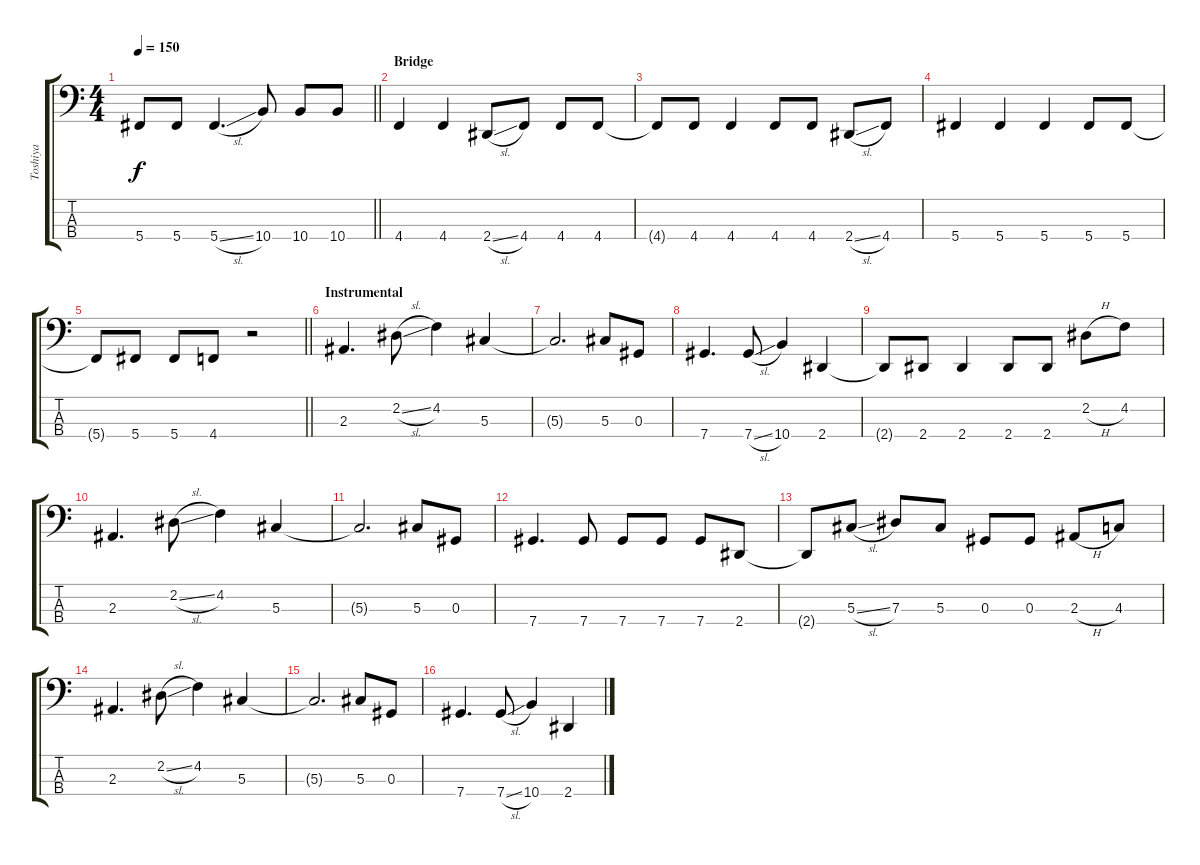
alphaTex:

\track ("Toshiya" "Toshiya") {instrument electricbassfinger}
\staff {score tabs}
\tuning (Gb2 Db2 Ab1 Db1) {hide}
\ts (4 4)
\tempo 150
\clef f4
\barLineRight lightlight
\ks c
5.4{t}.8{dy f} 5.4.8 5.4{sl}.4{d} 10.4.8 10.4.8 10.4.8 |
\section ("" "Bridge")
4.4.4 4.4.4 2.4{sl}.8 4.4.8 4.4.8 4.4.8 |
4.4{t}.8 4.4.8 4.4.4 4.4.8 4.4.8 2.4{sl}.8 4.4.8 |
5.4.4 5.4.4 5.4.4 5.4.8 5.4.8 |
\barLineRight lightlight
5.4{t}.8 5.4.8 5.4.8 4.4.8 r.2 |
\section ("" "Instrumental")
2.3.4{d} 2.2{sl}.8 4.2.4 5.3.4 |
5.3{t}.2{d} 5.3.8 0.3.8 |
7.4.4{d} 7.4{sl}.8 10.4.4 2.4.4 |
2.4{t}.8 2.4.8 2.4.4 2.4.8 2.4.8 2.2{h}.8 4.2.8 |
2.3.4{d} 2.2{sl}.8 4.2.4 5.3.4 |
5.3{t}.2{d} 5.3.8 0.3.8 |
7.4.4{d} 7.4.8 7.4.8 7.4.8 7.4.8 2.4.8 |
2.4{t}.8 5.3{sl}.8 7.3.8 5.3.8 0.3.8 0.3.8 2.3{h}.8 4.3.8 |
2.3.4{d} 2.2{sl}.8 4.2.4 5.3.4 |
5.3{t}.2{d} 5.3.8 0.3.8 |
7.4.4{d} 7.4{sl}.8 10.4.4 2.4.4
